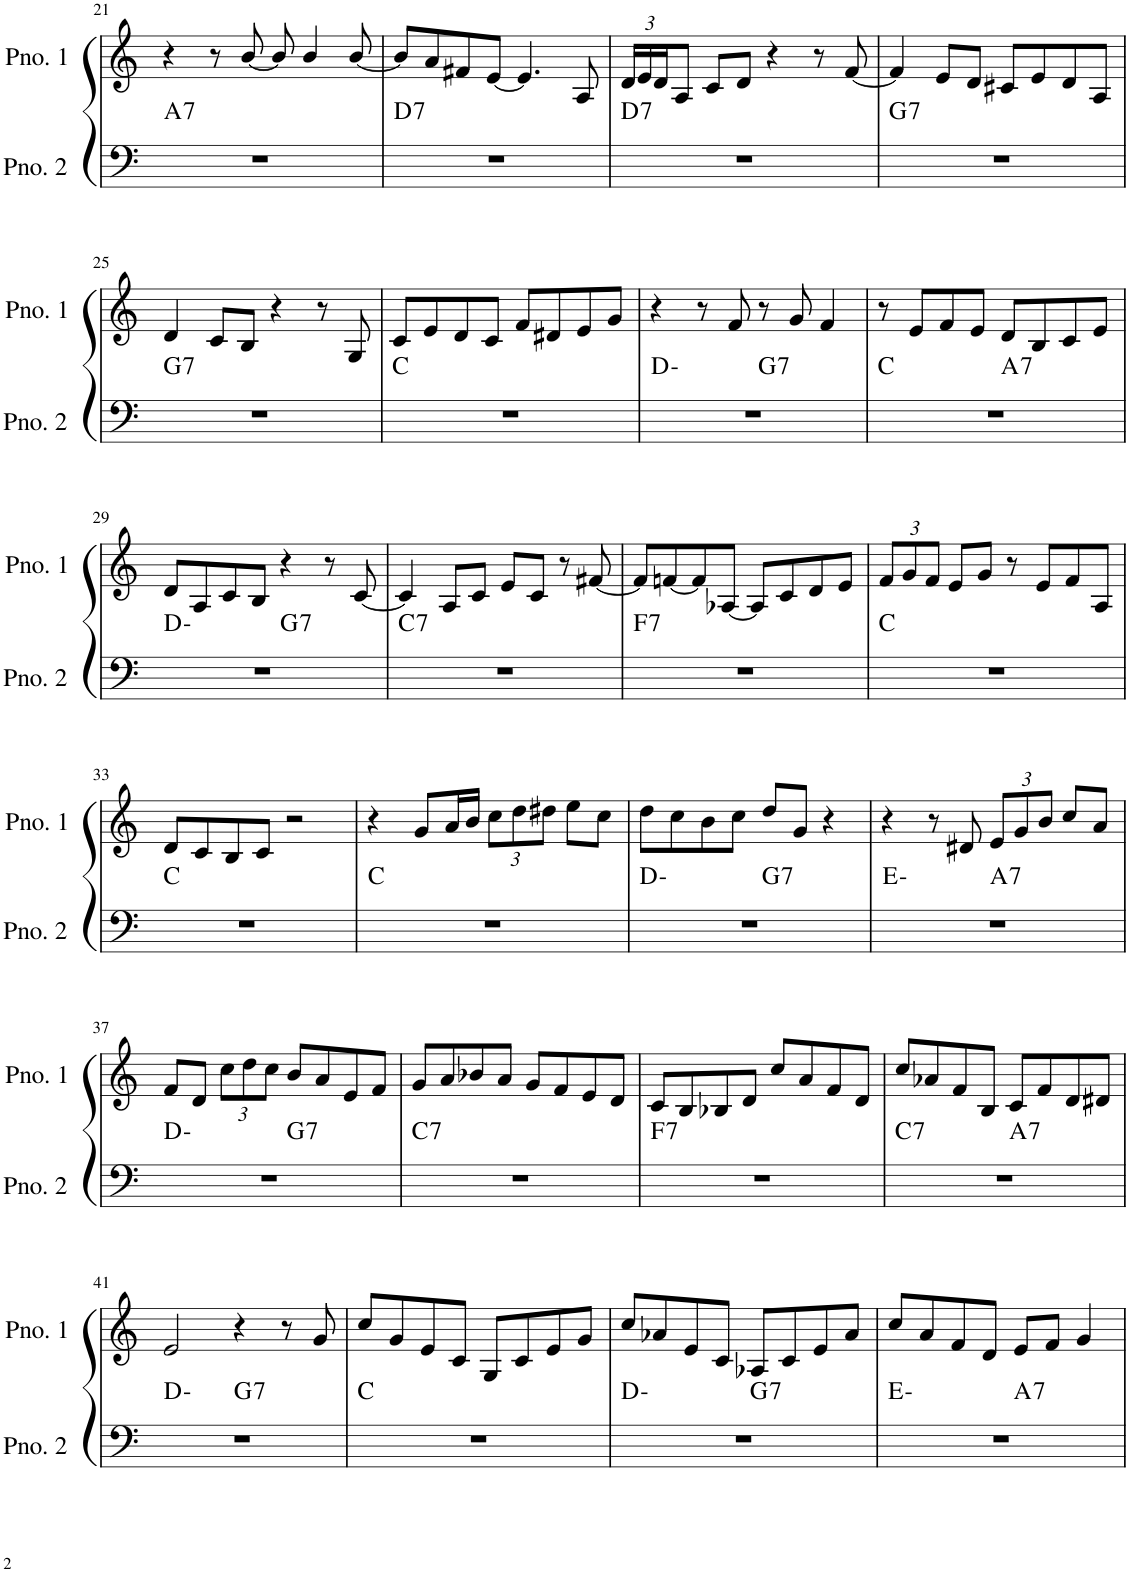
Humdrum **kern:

**kern	**harte	**kern
*part2	*part2	*part1
*staff2	*	*staff1
*I"ピアノ 2	*	*I"ピアノ 1
!!LO:PB:g=z
*clefF4	*	*clefG2
*k[]	*	*k[]
*M4/4	*	*M4/4
=21	=21	=21
!	!LO:H:kt=7	!
1r	A:7	4r
.	.	8r
.	.	[8b/
.	.	8b/]
.	.	4b/
.	.	[8b/
=22	=22	=22
!	!LO:H:kt=7	!
1r	D:7	8b/L]
.	.	8a/
.	.	8f#X/
.	.	[8e/J
.	.	4.e/]
.	.	8A/
=23	=23	=23
*	*	*Xbrackettup
!	!LO:H:kt=7	!
1r	D:7	24d/LL
.	.	24e/
.	.	24d/J
.	.	8A/J
.	.	8c/L
.	.	8d/J
.	.	4r
.	.	8r
.	.	[8f/
=24	=24	=24
!	!LO:H:kt=7	!
1r	G:7	4f/]
.	.	8e/L
.	.	8d/J
.	.	8c#X/L
.	.	8e/
.	.	8d/
.	.	8A/J
!!LO:LB:g=z
=25	=25	=25
!	!LO:H:kt=7	!
1r	G:7	4d/
.	.	8c/L
.	.	8B/J
.	.	4r
.	.	8r
.	.	8G/
=26	=26	=26
1r	C:maj	8c/L
.	.	8e/
.	.	8d/
.	.	8c/J
.	.	8f/L
.	.	8d#X/
.	.	8e/
.	.	8g/J
=27	=27	=27
*^	*	*
1r	2ryy	D:min	4r
.	.	.	8r
.	.	.	8f/
!	!	!LO:H:kt=7	!
.	2ryy	G:7	8r
.	.	.	8g/
.	.	.	4f/
=28	=28	=28	=28
1r	2ryy	C:maj	8r
.	.	.	8e/L
.	.	.	8f/
.	.	.	8e/J
!	!	!LO:H:kt=7	!
.	2ryy	A:7	8d/L
.	.	.	8B/
.	.	.	8c/
.	.	.	8e/J
!!LO:LB:g=z
=29	=29	=29	=29
1r	2ryy	D:min	8d/L
.	.	.	8A/
.	.	.	8c/
.	.	.	8B/J
!	!	!LO:H:kt=7	!
.	2ryy	G:7	4r
.	.	.	8r
.	.	.	[8c/
=30	=30	=30	=30
!	!	!LO:H:kt=7	!
*v	*v	*	*
1r	C:7	4c/]
.	.	8A/L
.	.	8c/J
.	.	8e/L
.	.	8c/J
.	.	8r
.	.	[8f#X/
=31	=31	=31
!	!LO:H:kt=7	!
1r	F:7	8f#/L]
.	.	[8fn/
.	.	8f/]
.	.	[8A-X/J
.	.	8A-/L]
.	.	8c/
.	.	8d/
.	.	8e/J
=32	=32	=32
1r	C:maj	12f/L
.	.	12g/
.	.	12f/J
.	.	8e/L
.	.	8g/J
.	.	8r
.	.	8e/L
.	.	8f/
.	.	8A/J
!!LO:LB:g=z
=33	=33	=33
1r	C:maj	8d/L
.	.	8c/
.	.	8B/
.	.	8c/J
.	.	2r
=34	=34	=34
1r	C:maj	4r
.	.	8g/L
.	.	16a/L
.	.	16b/JJ
.	.	12cc\L
.	.	12dd\
.	.	12dd#X\J
.	.	8ee\L
.	.	8cc\J
=35	=35	=35
*^	*	*
1r	2ryy	D:min	8dd\L
.	.	.	8cc\
.	.	.	8b\
.	.	.	8cc\J
!	!	!LO:H:kt=7	!
.	2ryy	G:7	8dd/L
.	.	.	8g/J
.	.	.	4r
=36	=36	=36	=36
1r	2ryy	E:min	4r
.	.	.	8r
.	.	.	8d#X/
!	!	!LO:H:kt=7	!
.	2ryy	A:7	12e/L
.	.	.	12g/
.	.	.	12b/J
.	.	.	8cc/L
.	.	.	8a/J
!!LO:LB:g=z
=37	=37	=37	=37
1r	2ryy	D:min	8f/L
.	.	.	8d/J
.	.	.	12cc\L
.	.	.	12dd\
.	.	.	12cc\J
!	!	!LO:H:kt=7	!
.	2ryy	G:7	8b/L
.	.	.	8a/
.	.	.	8e/
.	.	.	8f/J
=38	=38	=38	=38
!	!	!LO:H:kt=7	!
*v	*v	*	*
1r	C:7	8g/L
.	.	8a/
.	.	8b-X/
.	.	8a/J
.	.	8g/L
.	.	8f/
.	.	8e/
.	.	8d/J
=39	=39	=39
!	!LO:H:kt=7	!
1r	F:7	8c/L
.	.	8B/
.	.	8B-X/
.	.	8d/J
.	.	8cc/L
.	.	8a/
.	.	8f/
.	.	8d/J
=40	=40	=40
!	!LO:H:kt=7	!
*^	*	*
1r	2ryy	C:7	8cc/L
.	.	.	8a-X/
.	.	.	8f/
.	.	.	8B/J
!	!	!LO:H:kt=7	!
.	2ryy	A:7	8c/L
.	.	.	8f/
.	.	.	8d/
.	.	.	8d#X/J
!!LO:LB:g=z
=41	=41	=41	=41
1r	2ryy	D:min	2e/
!	!	!LO:H:kt=7	!
.	2ryy	G:7	4r
.	.	.	8r
.	.	.	8g/
*v	*v	*	*
=42	=42	=42
1r	C:maj	8cc/L
.	.	8g/
.	.	8e/
.	.	8c/J
.	.	8G/L
.	.	8c/
.	.	8e/
.	.	8g/J
=43	=43	=43
*^	*	*
1r	2ryy	D:min	8cc/L
.	.	.	8a-X/
.	.	.	8e/
.	.	.	8c/J
!	!	!LO:H:kt=7	!
.	2ryy	G:7	8A-X/L
.	.	.	8c/
.	.	.	8e/
.	.	.	8a-/J
=44	=44	=44	=44
1r	2ryy	E:min	8cc/L
.	.	.	8a/
.	.	.	8f/
.	.	.	8d/J
!	!	!LO:H:kt=7	!
.	2ryy	A:7	8e/L
.	.	.	8f/J
.	.	.	4g/
*v	*v	*	*
=	=	=
*-	*-	*-
